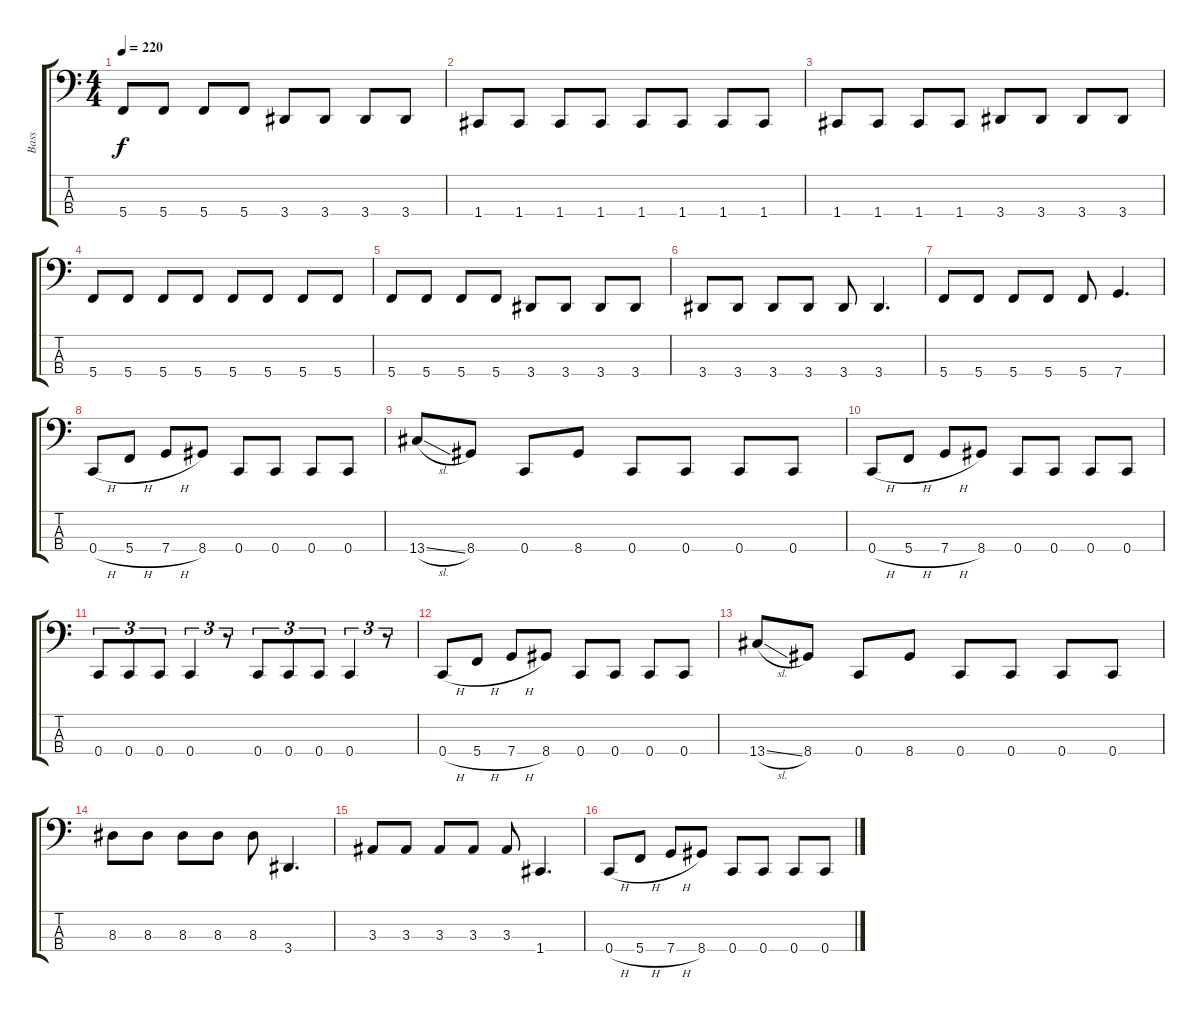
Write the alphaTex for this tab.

\track ("Bass" "Bass") {instrument electricbasspick}
\staff {score tabs}
\tuning (F2 C2 G1 C1) {hide}
\ts (4 4)
\tempo 220
\clef f4
\ks c
5.4.8{dy f} 5.4.8 5.4.8 5.4.8 3.4.8 3.4.8 3.4.8 3.4.8 |
1.4.8 1.4.8 1.4.8 1.4.8 1.4.8 1.4.8 1.4.8 1.4.8 |
1.4.8 1.4.8 1.4.8 1.4.8 3.4.8 3.4.8 3.4.8 3.4.8 |
5.4.8 5.4.8 5.4.8 5.4.8 5.4.8 5.4.8 5.4.8 5.4.8 |
5.4.8 5.4.8 5.4.8 5.4.8 3.4.8 3.4.8 3.4.8 3.4.8 |
3.4.8 3.4.8 3.4.8 3.4.8 3.4.8 3.4.4{d} |
5.4.8 5.4.8 5.4.8 5.4.8 5.4.8 7.4.4{d} |
0.4{h}.8 5.4{h}.8 7.4{h}.8 8.4.8 0.4.8 0.4.8 0.4.8 0.4.8 |
13.4{sl}.8 8.4.8 0.4.8 8.4.8 0.4.8 0.4.8 0.4.8 0.4.8 |
0.4{h}.8 5.4{h}.8 7.4{h}.8 8.4.8 0.4.8 0.4.8 0.4.8 0.4.8 |
0.4.8{tu (3 2)} 0.4.8{tu (3 2)} 0.4.8{tu (3 2)} 0.4.4{tu (3 2)} r.8{tu (3 2)} 0.4.8{tu (3 2)} 0.4.8{tu (3 2)} 0.4.8{tu (3 2)} 0.4.4{tu (3 2)} r.8{tu (3 2)} |
0.4{h}.8 5.4{h}.8 7.4{h}.8 8.4.8 0.4.8 0.4.8 0.4.8 0.4.8 |
13.4{sl}.8 8.4.8 0.4.8 8.4.8 0.4.8 0.4.8 0.4.8 0.4.8 |
8.3.8 8.3.8 8.3.8 8.3.8 8.3.8 3.4.4{d} |
3.3.8 3.3.8 3.3.8 3.3.8 3.3.8 1.4.4{d} |
0.4{h}.8 5.4{h}.8 7.4{h}.8 8.4.8 0.4.8 0.4.8 0.4.8 0.4.8
